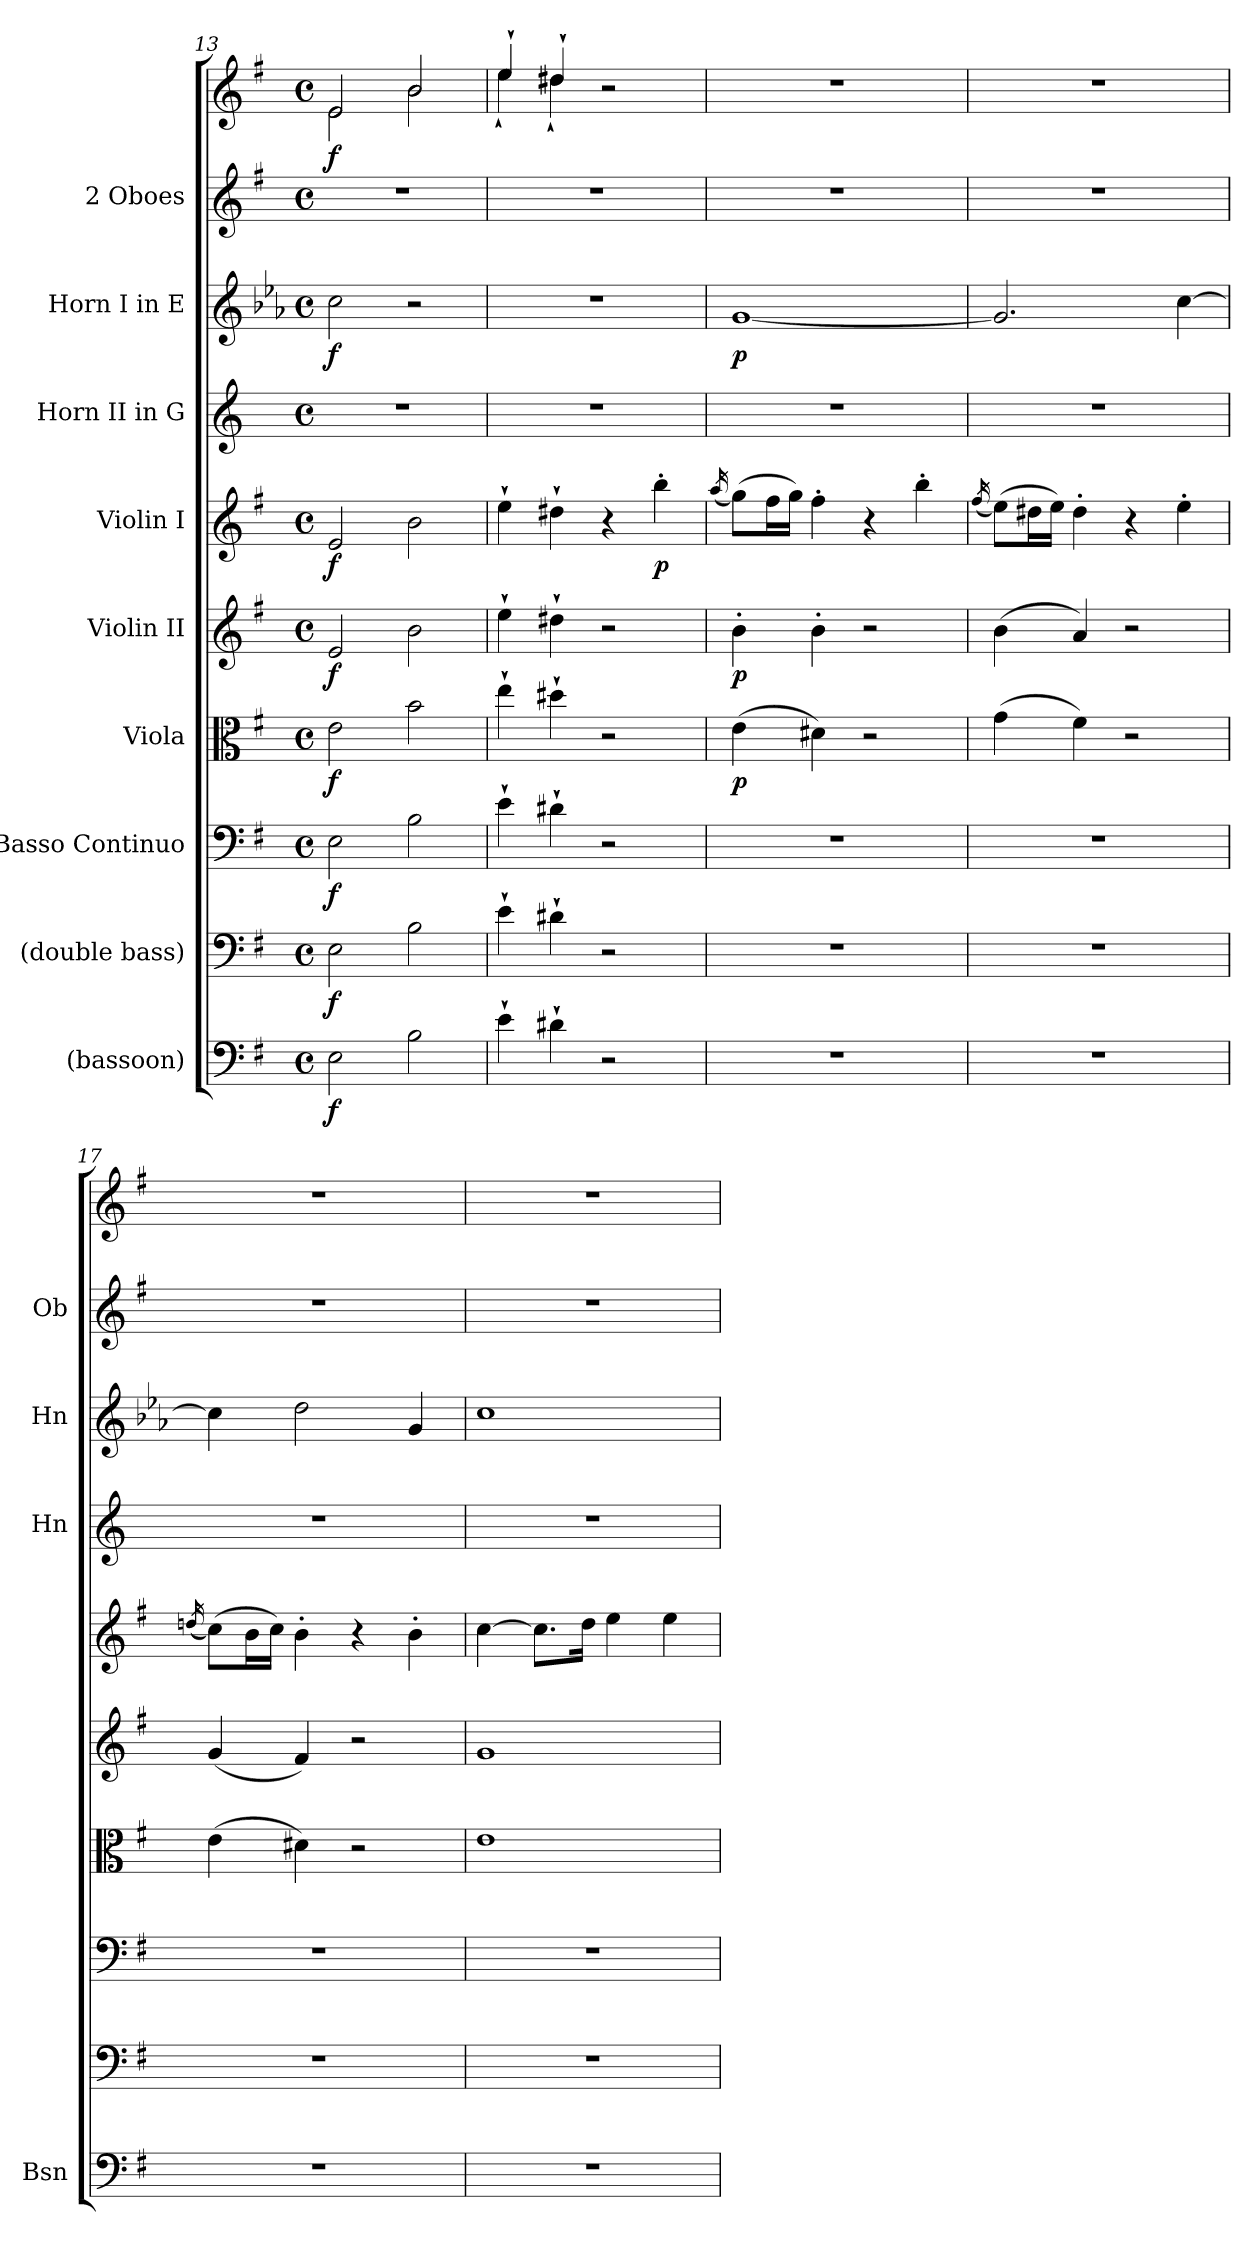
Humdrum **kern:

**kern	**dynam	**kern	**dynam	**kern	**dynam	**kern	**dynam	**kern	**dynam	**kern	**dynam	**kern	**kern	**dynam	**kern	**kern	**dynam
*part9	*part9	*part8	*part8	*part7	*part7	*part6	*part6	*part5	*part5	*part4	*part4	*part3	*part2	*part2	*part1	*part1	*part1
*staff10	*staff10	*staff9	*staff9	*staff8	*staff8	*staff7	*staff7	*staff6	*staff6	*staff5	*staff5	*staff4	*staff3	*staff3	*staff2	*staff1	*staff1/2
*I"(bassoon)	*	*I"(double bass)	*	*I"Basso Continuo	*	*I"Viola	*	*I"Violin II	*	*I"Violin I	*	*I"Horn II in G	*I"Horn I in E	*	*I"2 Oboes	*	*
*I'Bsn	*	*	*	*	*	*	*	*	*	*	*	*I'Hn	*I'Hn	*	*I'Ob	*	*
!!LO:PB:g=z
*clefF4	*	*clefF4	*	*clefF4	*	*clefC3	*	*clefG2	*	*clefG2	*	*clefG2	*clefG2	*	*clefG2	*clefG2	*
*	*	*ITrd7c12	*	*	*	*	*	*	*	*	*	*ITrd3c5	*ITrd5c8	*	*	*	*
*k[f#]	*	*k[f#]	*	*k[f#]	*	*k[f#]	*	*k[f#]	*	*k[f#]	*	*k[f#]	*k[f#]	*	*k[f#]	*k[f#]	*
*M4/4	*	*M4/4	*	*M4/4	*	*M4/4	*	*M4/4	*	*M4/4	*	*M4/4	*M4/4	*	*M4/4	*M4/4	*
*met(c)	*	*met(c)	*	*met(c)	*	*met(c)	*	*met(c)	*	*met(c)	*	*met(c)	*met(c)	*	*met(c)	*met(c)	*
=13	=13	=13	=13	=13	=13	=13	=13	=13	=13	=13	=13	=13	=13	=13	=13	=13	=13
*	*	*	*	*	*	*	*	*	*	*	*	*	*	*	*	*^	*
!	!LO:DY:b	!	!LO:DY:b	!	!LO:DY:b	!	!LO:DY:b	!	!LO:DY:b	!	!LO:DY:b	!	!	!LO:DY:b	!	!	!	!LO:DY:b
2E\	f	2EE\	f	2E\	f	2e\	f	2e/	f	2e/	f	1r	2e\	f	1r	2e/	2e\	f
2B\	.	2BB\	.	2B\	.	2b\	.	2b\	.	2b\	.	.	2r	.	.	2b/	2b\	.
=14	=14	=14	=14	=14	=14	=14	=14	=14	=14	=14	=14	=14	=14	=14	=14	=14	=14	=14
4e`\	.	4E`\	.	4e`\	.	4ee`\	.	4ee`\	.	4ee`\	.	1r	1r	.	1r	4ee`/	4ee`\	.
4d#X`\	.	4D#X`\	.	4d#X`\	.	4dd#X`\	.	4dd#X`\	.	4dd#X`\	.	.	.	.	.	4dd#X`/	4dd#`\	.
2r	.	2r	.	2r	.	2r	.	2r	.	4r	.	.	.	.	.	2r	2ryy	.
!	!	!	!	!	!	!	!	!	!	!	!LO:DY:b	!	!	!	!	!	!	!
.	.	.	.	.	.	.	.	.	.	4bb'\	p	.	.	.	.	.	.	.
*	*	*	*	*	*	*	*	*	*	*	*	*	*	*	*	*v	*v	*
=15	=15	=15	=15	=15	=15	=15	=15	=15	=15	=15	=15	=15	=15	=15	=15	=15	=15
.	.	.	.	.	.	.	.	.	.	(<16qaa/	.	.	.	.	.	.	.
!	!	!	!	!	!	!	!LO:DY:b	!	!LO:DY:b	!	!	!	!	!LO:DY:b	!	!	!
1r	.	1r	.	1r	.	(>4e\	p	4b'\	p	(>8gg\L)	.	1r	[1B	p	1r	1r	.
.	.	.	.	.	.	.	.	.	.	16ff#\L	.	.	.	.	.	.	.
.	.	.	.	.	.	.	.	.	.	16gg\JJ)	.	.	.	.	.	.	.
.	.	.	.	.	.	4d#X\)	.	4b'\	.	4ff#'\	.	.	.	.	.	.	.
.	.	.	.	.	.	2r	.	2r	.	4r	.	.	.	.	.	.	.
.	.	.	.	.	.	.	.	.	.	4bb'\	.	.	.	.	.	.	.
=16	=16	=16	=16	=16	=16	=16	=16	=16	=16	=16	=16	=16	=16	=16	=16	=16	=16
.	.	.	.	.	.	.	.	.	.	(<16qff#/	.	.	.	.	.	.	.
1r	.	1r	.	1r	.	(>4g\	.	(>4b\	.	(>8ee\L)	.	1r	2.B/]	.	1r	1r	.
.	.	.	.	.	.	.	.	.	.	16dd#X\L	.	.	.	.	.	.	.
.	.	.	.	.	.	.	.	.	.	16ee\JJ)	.	.	.	.	.	.	.
.	.	.	.	.	.	4f#\)	.	4a/)	.	4dd#'\	.	.	.	.	.	.	.
.	.	.	.	.	.	2r	.	2r	.	4r	.	.	.	.	.	.	.
.	.	.	.	.	.	.	.	.	.	4ee'\	.	.	[4e\	.	.	.	.
=17	=17	=17	=17	=17	=17	=17	=17	=17	=17	=17	=17	=17	=17	=17	=17	=17	=17
.	.	.	.	.	.	.	.	.	.	(<16qddn/	.	.	.	.	.	.	.
1r	.	1r	.	1r	.	(>4e\	.	(<4g/	.	(>8cc\L)	.	1r	4e\]	.	1r	1r	.
.	.	.	.	.	.	.	.	.	.	16b\L	.	.	.	.	.	.	.
.	.	.	.	.	.	.	.	.	.	16cc\JJ)	.	.	.	.	.	.	.
.	.	.	.	.	.	4d#X\)	.	4f#/)	.	4b'\	.	.	2f#\	.	.	.	.
.	.	.	.	.	.	2r	.	2r	.	4r	.	.	.	.	.	.	.
.	.	.	.	.	.	.	.	.	.	4b'\	.	.	4B/	.	.	.	.
=18	=18	=18	=18	=18	=18	=18	=18	=18	=18	=18	=18	=18	=18	=18	=18	=18	=18
1r	.	1r	.	1r	.	1e	.	1g	.	[4cc\	.	1r	1e	.	1r	1r	.
.	.	.	.	.	.	.	.	.	.	8.cc\L]	.	.	.	.	.	.	.
.	.	.	.	.	.	.	.	.	.	16dd\Jk	.	.	.	.	.	.	.
.	.	.	.	.	.	.	.	.	.	4ee\	.	.	.	.	.	.	.
.	.	.	.	.	.	.	.	.	.	4ee\	.	.	.	.	.	.	.
=	=	=	=	=	=	=	=	=	=	=	=	=	=	=	=	=	=
*-	*-	*-	*-	*-	*-	*-	*-	*-	*-	*-	*-	*-	*-	*-	*-	*-	*-
